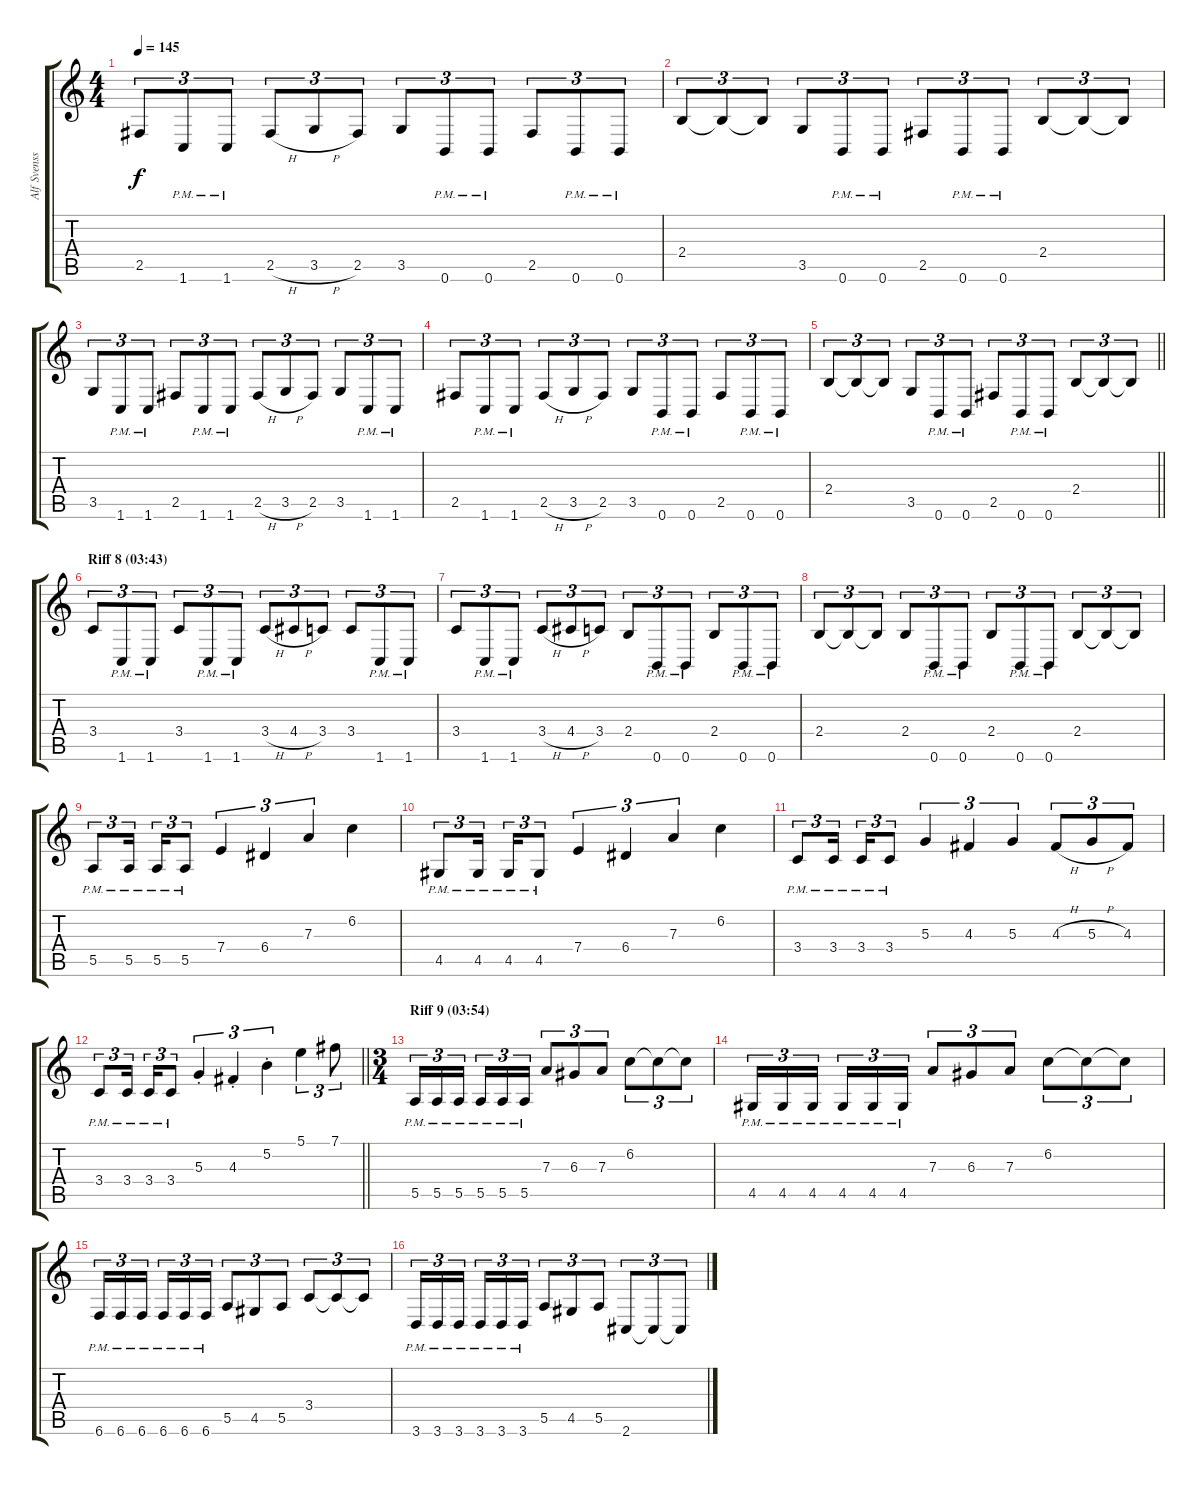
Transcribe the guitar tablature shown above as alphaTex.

\track ("Alf Svensson" "Alf Svenss") {instrument distortionguitar}
\staff {score tabs}
\tuning (B3 Gb3 D3 A2 E2 B1) {hide}
\ts (4 4)
\tempo 145
\clef g2
\ks c
2.5.8{tu (3 2) dy f} 1.6{pm}.8{tu (3 2)} 1.6{pm}.8{tu (3 2)} 2.5{h}.8{tu (3 2)} 3.5{h}.8{tu (3 2)} 2.5.8{tu (3 2)} 3.5.8{tu (3 2)} 0.6{pm}.8{tu (3 2)} 0.6{pm}.8{tu (3 2)} 2.5.8{tu (3 2)} 0.6{pm}.8{tu (3 2)} 0.6{pm}.8{tu (3 2)} |
2.4.8{tu (3 2)} 2.4{t}.8{tu (3 2)} 2.4{t}.8{tu (3 2)} 3.5.8{tu (3 2)} 0.6{pm}.8{tu (3 2)} 0.6{pm}.8{tu (3 2)} 2.5.8{tu (3 2)} 0.6{pm}.8{tu (3 2)} 0.6{pm}.8{tu (3 2)} 2.4.8{tu (3 2)} 2.4{t}.8{tu (3 2)} 2.4{t}.8{tu (3 2)} |
3.5.8{tu (3 2)} 1.6{pm}.8{tu (3 2)} 1.6{pm}.8{tu (3 2)} 2.5.8{tu (3 2)} 1.6{pm}.8{tu (3 2)} 1.6{pm}.8{tu (3 2)} 2.5{h}.8{tu (3 2)} 3.5{h}.8{tu (3 2)} 2.5.8{tu (3 2)} 3.5.8{tu (3 2)} 1.6{pm}.8{tu (3 2)} 1.6{pm}.8{tu (3 2)} |
2.5.8{tu (3 2)} 1.6{pm}.8{tu (3 2)} 1.6{pm}.8{tu (3 2)} 2.5{h}.8{tu (3 2)} 3.5{h}.8{tu (3 2)} 2.5.8{tu (3 2)} 3.5.8{tu (3 2)} 0.6{pm}.8{tu (3 2)} 0.6{pm}.8{tu (3 2)} 2.5.8{tu (3 2)} 0.6{pm}.8{tu (3 2)} 0.6{pm}.8{tu (3 2)} |
\barLineRight lightlight
2.4.8{tu (3 2)} 2.4{t}.8{tu (3 2)} 2.4{t}.8{tu (3 2)} 3.5.8{tu (3 2)} 0.6{pm}.8{tu (3 2)} 0.6{pm}.8{tu (3 2)} 2.5.8{tu (3 2)} 0.6{pm}.8{tu (3 2)} 0.6{pm}.8{tu (3 2)} 2.4.8{tu (3 2)} 2.4{t}.8{tu (3 2)} 2.4{t}.8{tu (3 2)} |
\section ("" "Riff 8 (03:43)")
3.4.8{tu (3 2)} 1.6{pm}.8{tu (3 2)} 1.6{pm}.8{tu (3 2)} 3.4.8{tu (3 2)} 1.6{pm}.8{tu (3 2)} 1.6{pm}.8{tu (3 2)} 3.4{h}.8{tu (3 2)} 4.4{h}.8{tu (3 2)} 3.4.8{tu (3 2)} 3.4.8{tu (3 2)} 1.6{pm}.8{tu (3 2)} 1.6{pm}.8{tu (3 2)} |
3.4.8{tu (3 2)} 1.6{pm}.8{tu (3 2)} 1.6{pm}.8{tu (3 2)} 3.4{h}.8{tu (3 2)} 4.4{h}.8{tu (3 2)} 3.4.8{tu (3 2)} 2.4.8{tu (3 2)} 0.6{pm}.8{tu (3 2)} 0.6{pm}.8{tu (3 2)} 2.4.8{tu (3 2)} 0.6{pm}.8{tu (3 2)} 0.6{pm}.8{tu (3 2)} |
2.4.8{tu (3 2)} 2.4{t}.8{tu (3 2)} 2.4{t}.8{tu (3 2)} 2.4.8{tu (3 2)} 0.6{pm}.8{tu (3 2)} 0.6{pm}.8{tu (3 2)} 2.4.8{tu (3 2)} 0.6{pm}.8{tu (3 2)} 0.6{pm}.8{tu (3 2)} 2.4.8{tu (3 2)} 2.4{t}.8{tu (3 2)} 2.4{t}.8{tu (3 2)} |
5.5{pm}.8{tu (3 2)} 5.5{pm}.16{tu (3 2) beam splitsecondary} 5.5{pm}.16{tu (3 2)} 5.5{pm}.8{tu (3 2)} 7.4.4{tu (3 2)} 6.4.4{tu (3 2)} 7.3.4{tu (3 2)} 6.2.4 |
4.5{pm}.8{tu (3 2)} 4.5{pm}.16{tu (3 2) beam splitsecondary} 4.5{pm}.16{tu (3 2)} 4.5{pm}.8{tu (3 2)} 7.4.4{tu (3 2)} 6.4.4{tu (3 2)} 7.3.4{tu (3 2)} 6.2.4 |
3.4{pm}.8{tu (3 2)} 3.4{pm}.16{tu (3 2) beam splitsecondary} 3.4{pm}.16{tu (3 2)} 3.4{pm}.8{tu (3 2)} 5.3.4{tu (3 2)} 4.3.4{tu (3 2)} 5.3.4{tu (3 2)} 4.3{h}.8{tu (3 2)} 5.3{h}.8{tu (3 2)} 4.3.8{tu (3 2)} |
\barLineRight lightlight
3.4{pm}.8{tu (3 2)} 3.4{pm}.16{tu (3 2) beam splitsecondary} 3.4{pm}.16{tu (3 2)} 3.4{pm}.8{tu (3 2)} 5.3{st}.4{tu (3 2)} 4.3{st}.4{tu (3 2)} 5.2{st}.4{tu (3 2)} 5.1.4{tu (3 2)} 7.1.8{tu (3 2)} |
\ts (3 4)
\section ("" "Riff 9 (03:54)")
5.5{pm}.16{tu (3 2)} 5.5{pm}.16{tu (3 2)} 5.5{pm}.16{tu (3 2) beam splitsecondary} 5.5{pm}.16{tu (3 2)} 5.5{pm}.16{tu (3 2)} 5.5{pm}.16{tu (3 2)} 7.3.8{tu (3 2)} 6.3.8{tu (3 2)} 7.3.8{tu (3 2)} 6.2.8{tu (3 2)} 6.2{t}.8{tu (3 2)} 6.2{t}.8{tu (3 2)} |
4.5{pm}.16{tu (3 2)} 4.5{pm}.16{tu (3 2)} 4.5{pm}.16{tu (3 2) beam splitsecondary} 4.5{pm}.16{tu (3 2)} 4.5{pm}.16{tu (3 2)} 4.5{pm}.16{tu (3 2)} 7.3.8{tu (3 2)} 6.3.8{tu (3 2)} 7.3.8{tu (3 2)} 6.2.8{tu (3 2)} 6.2{t}.8{tu (3 2)} 6.2{t}.8{tu (3 2)} |
6.6{pm}.16{tu (3 2)} 6.6{pm}.16{tu (3 2)} 6.6{pm}.16{tu (3 2) beam splitsecondary} 6.6{pm}.16{tu (3 2)} 6.6{pm}.16{tu (3 2)} 6.6{pm}.16{tu (3 2)} 5.5.8{tu (3 2)} 4.5.8{tu (3 2)} 5.5.8{tu (3 2)} 3.4.8{tu (3 2)} 3.4{t}.8{tu (3 2)} 3.4{t}.8{tu (3 2)} |
3.6{pm}.16{tu (3 2)} 3.6{pm}.16{tu (3 2)} 3.6{pm}.16{tu (3 2) beam splitsecondary} 3.6{pm}.16{tu (3 2)} 3.6{pm}.16{tu (3 2)} 3.6{pm}.16{tu (3 2)} 5.5.8{tu (3 2)} 4.5.8{tu (3 2)} 5.5.8{tu (3 2)} 2.6.8{tu (3 2)} 2.6{t}.8{tu (3 2)} 2.6{t}.8{tu (3 2)}
